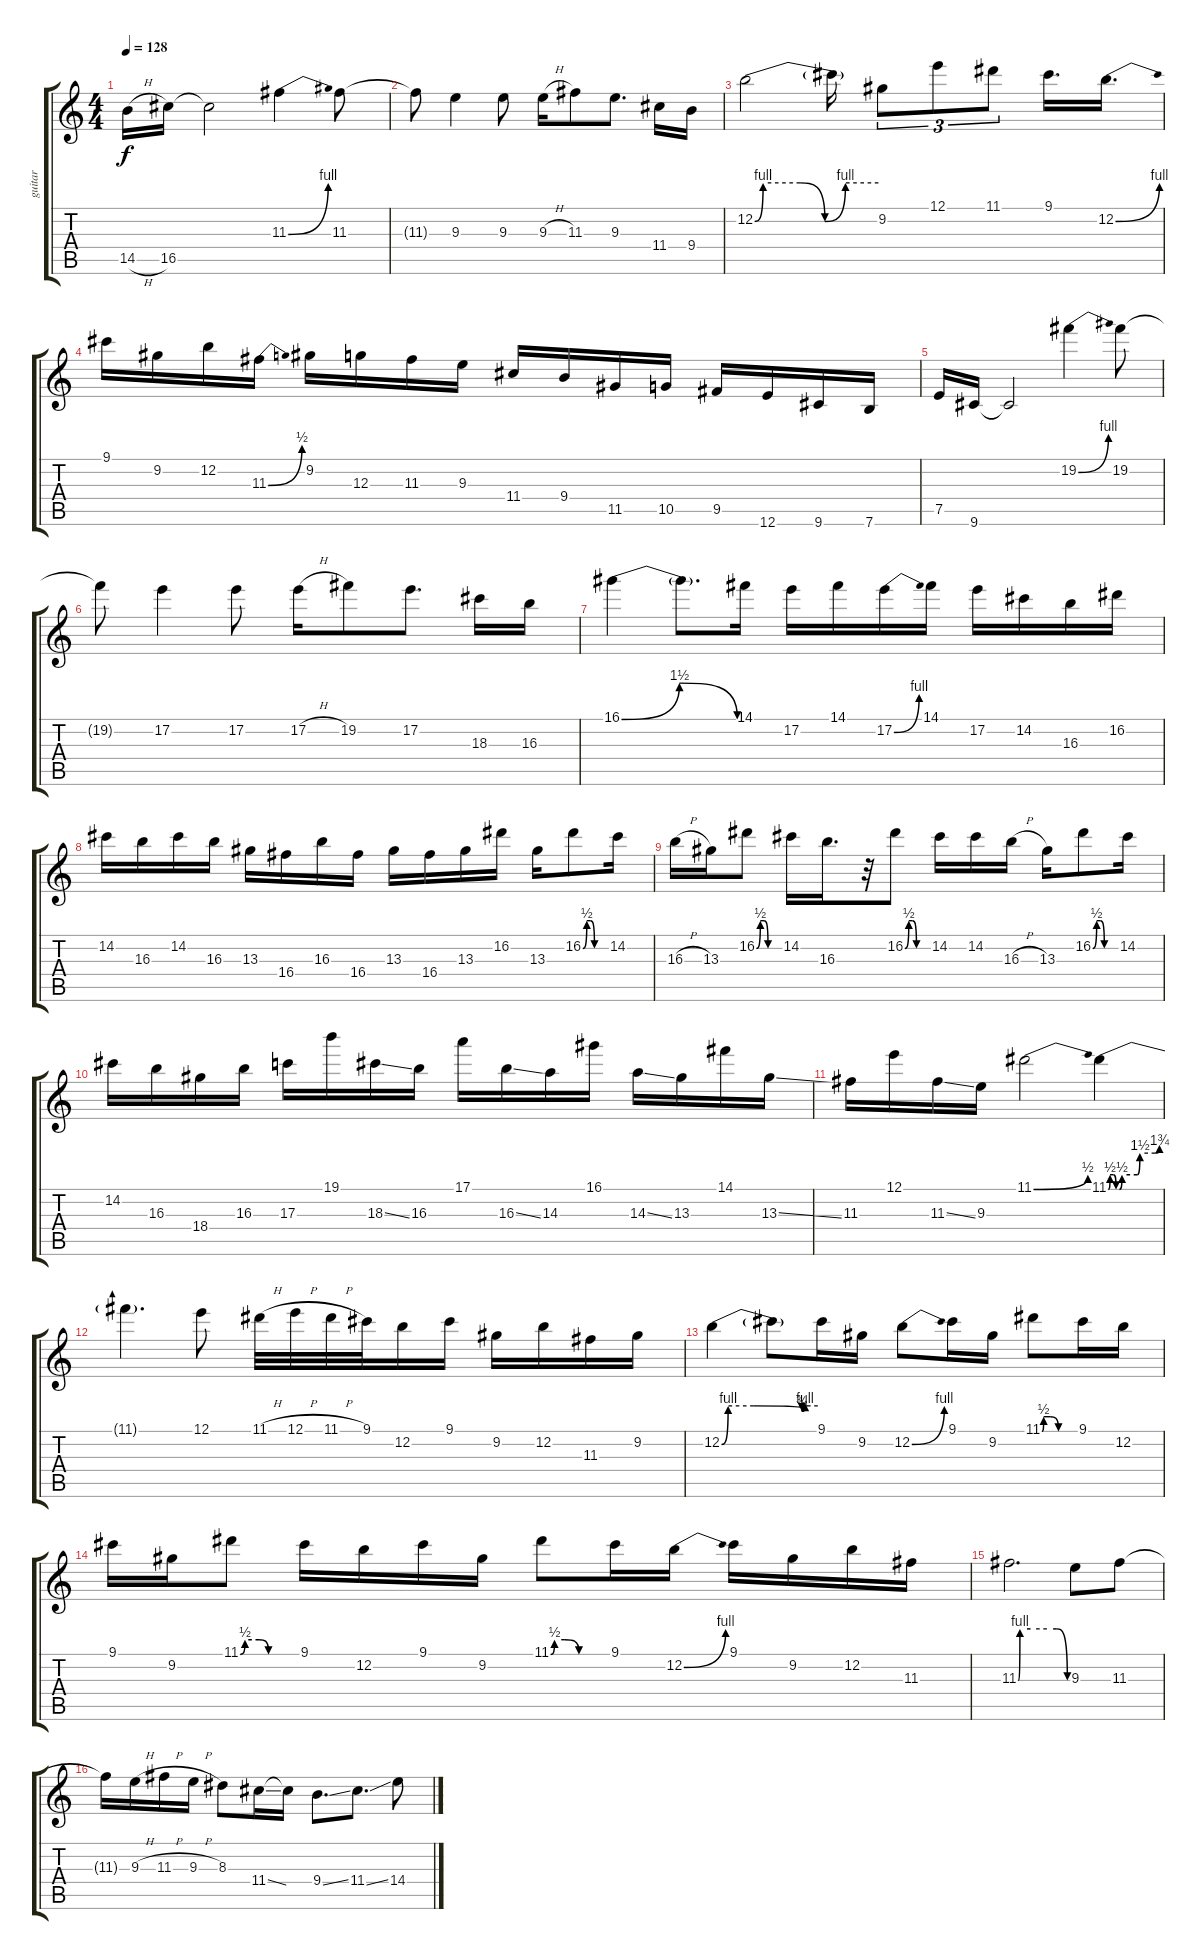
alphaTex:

\track ("guitar" "guitar") {instrument overdrivenguitar}
\staff {score tabs}
\tuning (E4 B3 G3 D3 A2 E2) {hide}
\ts (4 4)
\tempo 128
\clef g2
\ks c
14.5{h}.16{dy f} 16.5.16 16.5{t}.2 11.3{be (bend 0 0 60 4)}.4 11.3.8 |
11.3{t}.8 9.3.4 9.3.8 9.3{h}.16 11.3.8 9.3.8{d} 11.4.16 9.4.16 |
12.2{be (custom 0 0 4 4 22 4 34 0 44 4 60 4)}.2 12.2{t}.16 9.2.8{tu (3 2)} 12.1.8{tu (3 2)} 11.1.8{tu (3 2)} 9.1.16{d} 12.2{be (bend 0 0 60 4)}.16{d} |
9.1.16 9.2.16 12.2.16 11.3{be (bend 0 0 60 2)}.16 9.2.16 12.3.16 11.3.16 9.3.16 11.4.16 9.4.16 11.5.16 10.5.16 9.5.16 12.6.16 9.6.16 7.6.16 |
7.5.16 9.6.16 9.6{t}.2 19.2{be (bend 0 0 60 4)}.4 19.2.8 |
19.2{t}.8 17.2.4 17.2.8 17.2{h}.16 19.2.8 17.2.8{d} 18.3.16 16.3.16 |
16.1{be (bendrelease 0 0 15 6 29 6 60 0)}.4 16.1{t}.8{d} 14.1.16 17.2.16 14.1.16 17.2{be (bend 0 0 60 4)}.16 14.1.16 17.2.16 14.2.16 16.3.16 16.2.16 |
14.2.16 16.3.16 14.2.16 16.3.16 13.3.16 16.4.16 16.3.16 16.4.16 13.3.16 16.4.16 13.3.16 16.2.16 13.3.16 16.2{be (custom 0 0 10 2 20 2 30 0 60 0)}.8 14.2.16 |
16.3{h}.16 13.3.16 16.2{be (custom 0 0 10 2 20 2 30 0 60 0)}.8 14.2.16 16.3.16{d} r.32 16.2{be (custom 0 0 10 2 20 2 30 0 60 0)}.8 14.2.16 14.2.16 16.3{h}.16 13.3.16 16.2{be (custom 0 0 10 2 20 2 30 0 60 0)}.8 14.2.16 |
14.2.16 16.3.16 18.4.16 16.3.16 17.3.16 19.1.16 18.3{ss}.16 16.3.16 17.1.16 16.3{ss}.16 14.3.16 16.1.16 14.3{ss}.16 13.3.16 14.1.16 13.3{ss}.16 |
11.3.16 12.1.16 11.3{ss}.16 9.3.16 11.1{be (bend 0 0 60 2)}.2 11.1{be (custom 0 0 2 2 6 2 9 0 13 0 16 2 34 2 37 6 55 6 60 7)}.4 |
11.1{t}.4{d} 12.1.8 11.1{h}.32 12.1{h}.32 11.1{h}.32 9.1.32 12.2.16 9.1.16 9.2.16 12.2.16 11.3.16 9.2.16 |
12.2{be (custom 0 0 4 4 20 4 50 3 52 4 60 4)}.4 12.2{t}.8 9.1.16 9.2.16 12.2{be (bend 0 0 60 4)}.8 9.1.16 9.2.16 11.1{be (custom 0 0 3 2 15 2 30 0 60 0)}.8 9.1.16 12.2.16 |
9.1.16 9.2.16 11.1{be (custom 0 0 5 2 20 2 30 0 60 0)}.8 9.1.16 12.2.16 9.1.16 9.2.16 11.1{be (custom 0 0 4 2 15 2 30 0 60 0)}.8 9.1.16 12.2{be (bend 0 0 60 4)}.16 9.1.16 9.2.16 12.2.16 11.3.16 |
11.3{be (custom 0 0 2 4 15 4 35 4 47 4 60 0)}.2{d} 9.3.8 11.3.8 |
11.3{t}.16 9.3{h}.16 11.3{h}.16 9.3{h}.16 8.3.8 11.4{ss}.16 11.4{t}.16 9.4{ss}.8{d} 11.4{ss}.8{d} 14.4{ss}.8
